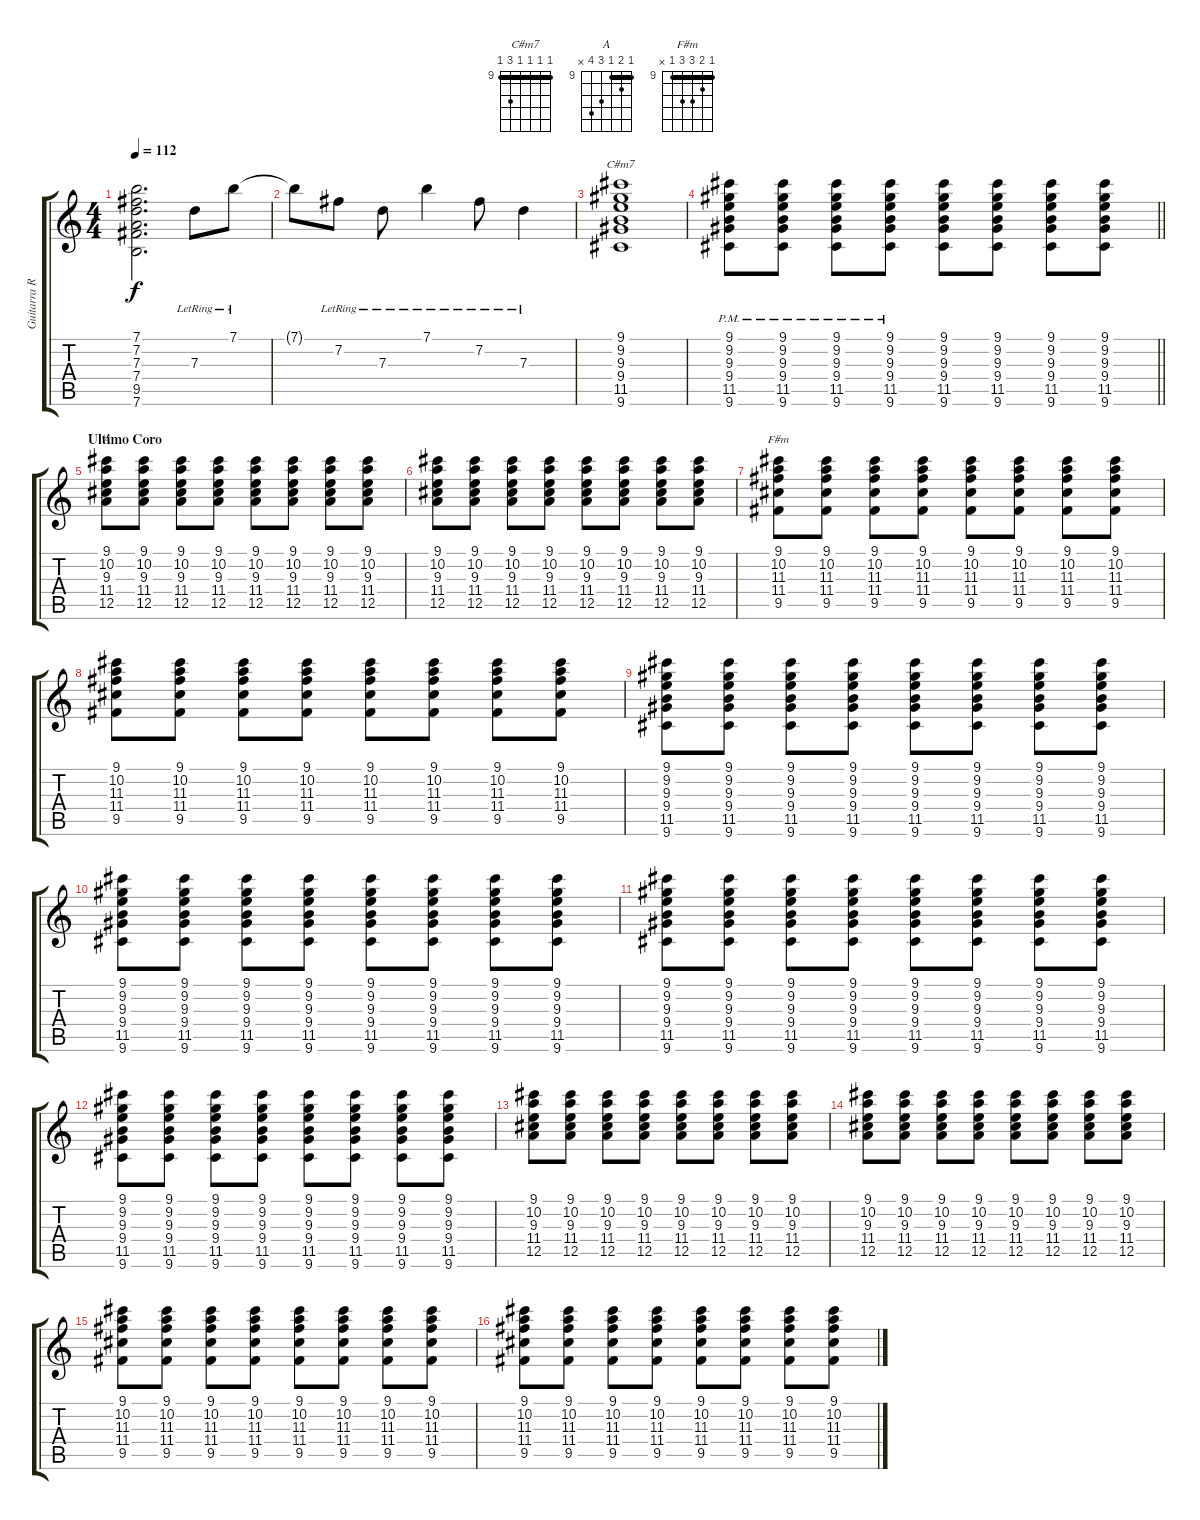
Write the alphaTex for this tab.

\track ("Guitarra Ritmica" "Guitarra R") {instrument distortionguitar}
\staff {score tabs}
\tuning (E4 B3 G3 D3 A2 E2) {hide}
\chord ("C#m7" 9 9 9 9 11 9) {firstfret 9 barre 9}
\chord ("A" 9 10 9 11 12 x) {firstfret 9 barre 9}
\chord ("F#m" 9 10 11 11 9 x) {firstfret 9 barre 9}
\ts (4 4)
\tempo 112
\clef g2
\ks c
(7.1 7.2 7.3 7.4 9.5 7.6).2{d dy f} 7.3{lr}.8 7.1{lr}.8 |
7.1{t}.8 7.2{lr}.8 7.3{lr}.8 7.1{lr}.4 7.2{lr}.8 7.3{lr}.4 |
(9.1 9.2 9.3 9.4 11.5 9.6).1{ch "C#m7"} |
\barLineRight lightlight
(9.1{pm} 9.2{pm} 9.3{pm} 9.4{pm} 11.5{pm} 9.6{pm}).8 (9.1{pm} 9.2{pm} 9.3{pm} 9.4{pm} 11.5{pm} 9.6{pm}).8 (9.1{pm} 9.2{pm} 9.3{pm} 9.4{pm} 11.5{pm} 9.6{pm}).8 (9.1{pm} 9.2{pm} 9.3{pm} 9.4{pm} 11.5{pm} 9.6{pm}).8 (9.1 9.2 9.3 9.4 11.5 9.6).8 (9.1 9.2 9.3 9.4 11.5 9.6).8 (9.1 9.2 9.3 9.4 11.5 9.6).8 (9.1 9.2 9.3 9.4 11.5 9.6).8 |
\section ("" "Ultimo Coro")
(9.1 10.2 9.3 11.4 12.5).8{ch "A"} (9.1 10.2 9.3 11.4 12.5).8 (9.1 10.2 9.3 11.4 12.5).8 (9.1 10.2 9.3 11.4 12.5).8 (9.1 10.2 9.3 11.4 12.5).8 (9.1 10.2 9.3 11.4 12.5).8 (9.1 10.2 9.3 11.4 12.5).8 (9.1 10.2 9.3 11.4 12.5).8 |
(9.1 10.2 9.3 11.4 12.5).8 (9.1 10.2 9.3 11.4 12.5).8 (9.1 10.2 9.3 11.4 12.5).8 (9.1 10.2 9.3 11.4 12.5).8 (9.1 10.2 9.3 11.4 12.5).8 (9.1 10.2 9.3 11.4 12.5).8 (9.1 10.2 9.3 11.4 12.5).8 (9.1 10.2 9.3 11.4 12.5).8 |
(9.1 10.2 11.3 11.4 9.5).8{ch "F#m"} (9.1 10.2 11.3 11.4 9.5).8 (9.1 10.2 11.3 11.4 9.5).8 (9.1 10.2 11.3 11.4 9.5).8 (9.1 10.2 11.3 11.4 9.5).8 (9.1 10.2 11.3 11.4 9.5).8 (9.1 10.2 11.3 11.4 9.5).8 (9.1 10.2 11.3 11.4 9.5).8 |
(9.1 10.2 11.3 11.4 9.5).8 (9.1 10.2 11.3 11.4 9.5).8 (9.1 10.2 11.3 11.4 9.5).8 (9.1 10.2 11.3 11.4 9.5).8 (9.1 10.2 11.3 11.4 9.5).8 (9.1 10.2 11.3 11.4 9.5).8 (9.1 10.2 11.3 11.4 9.5).8 (9.1 10.2 11.3 11.4 9.5).8 |
(9.1 9.2 9.3 9.4 11.5 9.6).8 (9.1 9.2 9.3 9.4 11.5 9.6).8 (9.1 9.2 9.3 9.4 11.5 9.6).8 (9.1 9.2 9.3 9.4 11.5 9.6).8 (9.1 9.2 9.3 9.4 11.5 9.6).8 (9.1 9.2 9.3 9.4 11.5 9.6).8 (9.1 9.2 9.3 9.4 11.5 9.6).8 (9.1 9.2 9.3 9.4 11.5 9.6).8 |
(9.1 9.2 9.3 9.4 11.5 9.6).8 (9.1 9.2 9.3 9.4 11.5 9.6).8 (9.1 9.2 9.3 9.4 11.5 9.6).8 (9.1 9.2 9.3 9.4 11.5 9.6).8 (9.1 9.2 9.3 9.4 11.5 9.6).8 (9.1 9.2 9.3 9.4 11.5 9.6).8 (9.1 9.2 9.3 9.4 11.5 9.6).8 (9.1 9.2 9.3 9.4 11.5 9.6).8 |
(9.1 9.2 9.3 9.4 11.5 9.6).8 (9.1 9.2 9.3 9.4 11.5 9.6).8 (9.1 9.2 9.3 9.4 11.5 9.6).8 (9.1 9.2 9.3 9.4 11.5 9.6).8 (9.1 9.2 9.3 9.4 11.5 9.6).8 (9.1 9.2 9.3 9.4 11.5 9.6).8 (9.1 9.2 9.3 9.4 11.5 9.6).8 (9.1 9.2 9.3 9.4 11.5 9.6).8 |
(9.1 9.2 9.3 9.4 11.5 9.6).8 (9.1 9.2 9.3 9.4 11.5 9.6).8 (9.1 9.2 9.3 9.4 11.5 9.6).8 (9.1 9.2 9.3 9.4 11.5 9.6).8 (9.1 9.2 9.3 9.4 11.5 9.6).8 (9.1 9.2 9.3 9.4 11.5 9.6).8 (9.1 9.2 9.3 9.4 11.5 9.6).8 (9.1 9.2 9.3 9.4 11.5 9.6).8 |
(9.1 10.2 9.3 11.4 12.5).8 (9.1 10.2 9.3 11.4 12.5).8 (9.1 10.2 9.3 11.4 12.5).8 (9.1 10.2 9.3 11.4 12.5).8 (9.1 10.2 9.3 11.4 12.5).8 (9.1 10.2 9.3 11.4 12.5).8 (9.1 10.2 9.3 11.4 12.5).8 (9.1 10.2 9.3 11.4 12.5).8 |
(9.1 10.2 9.3 11.4 12.5).8 (9.1 10.2 9.3 11.4 12.5).8 (9.1 10.2 9.3 11.4 12.5).8 (9.1 10.2 9.3 11.4 12.5).8 (9.1 10.2 9.3 11.4 12.5).8 (9.1 10.2 9.3 11.4 12.5).8 (9.1 10.2 9.3 11.4 12.5).8 (9.1 10.2 9.3 11.4 12.5).8 |
(9.1 10.2 11.3 11.4 9.5).8 (9.1 10.2 11.3 11.4 9.5).8 (9.1 10.2 11.3 11.4 9.5).8 (9.1 10.2 11.3 11.4 9.5).8 (9.1 10.2 11.3 11.4 9.5).8 (9.1 10.2 11.3 11.4 9.5).8 (9.1 10.2 11.3 11.4 9.5).8 (9.1 10.2 11.3 11.4 9.5).8 |
(9.1 10.2 11.3 11.4 9.5).8 (9.1 10.2 11.3 11.4 9.5).8 (9.1 10.2 11.3 11.4 9.5).8 (9.1 10.2 11.3 11.4 9.5).8 (9.1 10.2 11.3 11.4 9.5).8 (9.1 10.2 11.3 11.4 9.5).8 (9.1 10.2 11.3 11.4 9.5).8 (9.1 10.2 11.3 11.4 9.5).8
